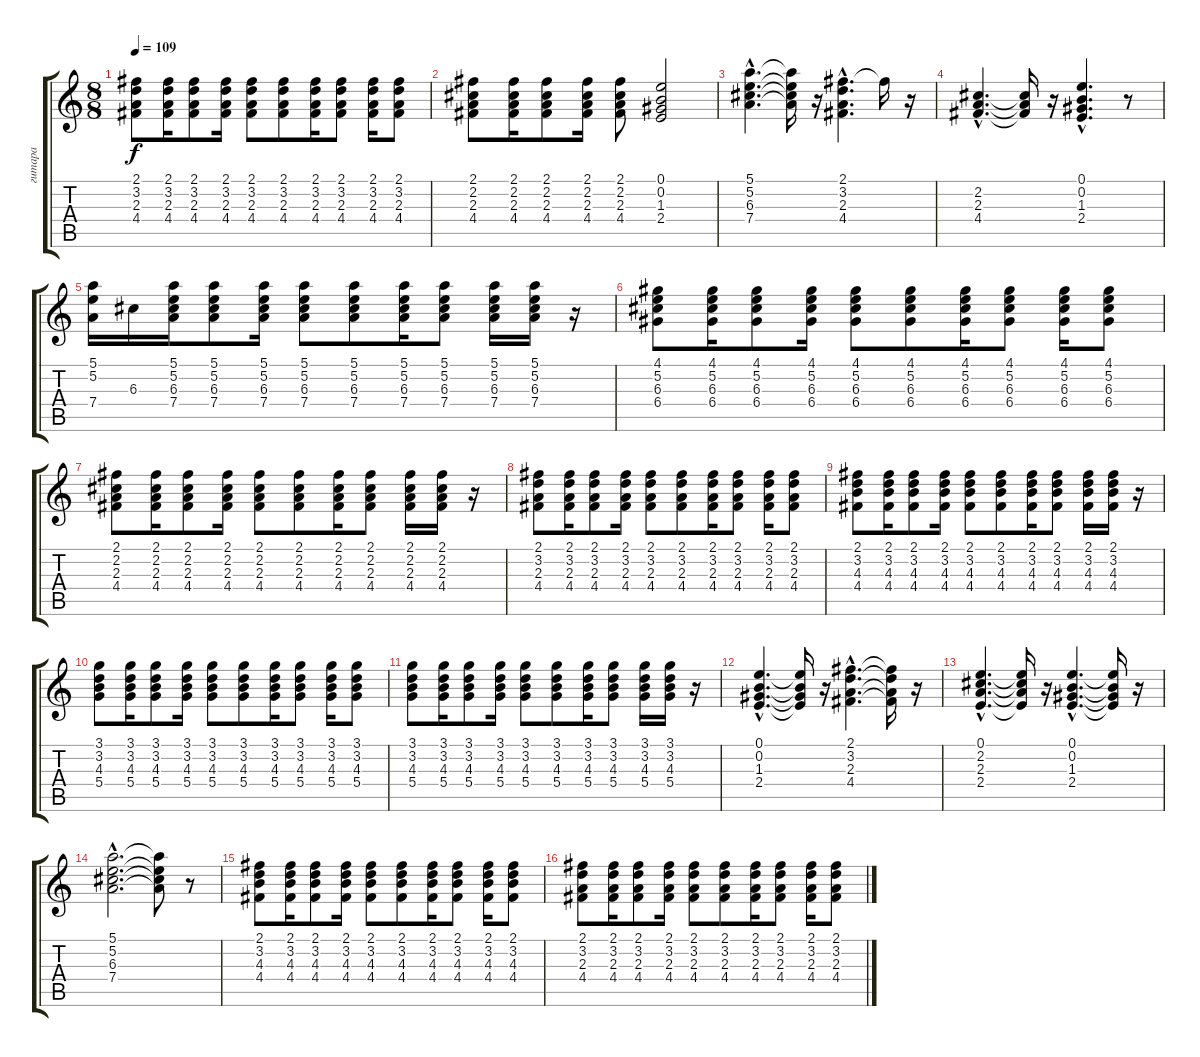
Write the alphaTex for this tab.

\track ("гитара" "гитара") {instrument acousticguitarnylon}
\staff {score tabs}
\tuning (E4 B3 G3 D3 A2 E2) {hide}
\ts (8 8)
\tempo 109
\clef g2
\ks c
(2.1 3.2 2.3 4.4).8{dy f} (2.1 3.2 2.3 4.4).16 (2.1 3.2 2.3 4.4).8 (2.1 3.2 2.3 4.4).16 (2.1 3.2 2.3 4.4).8 (2.1 3.2 2.3 4.4).8 (2.1 3.2 2.3 4.4).16 (2.1 3.2 2.3 4.4).8 (2.1 3.2 2.3 4.4).16 (2.1 3.2 2.3 4.4).8 |
(2.1 2.2 2.3 4.4).8 (2.1 2.2 2.3 4.4).16 (2.1 2.2 2.3 4.4).8 (2.1 2.2 2.3 4.4).16 (2.1 2.2 2.3 4.4).8 (0.1 0.2 1.3 2.4).2 |
(5.1{hac} 5.2{hac} 6.3{hac} 7.4{hac}).4{d} (5.1{t} 5.2{t} 6.3{t} 7.4{t}).16 r.16 (2.1{hac} 3.2{hac} 2.3{hac} 4.4{hac}).4{d} 2.1{t}.16 r.16 |
(2.2{hac} 2.3{hac} 4.4{hac}).4{d} (2.2{t} 2.3{t} 4.4{t}).16 r.16 (0.1{hac} 0.2{hac} 1.3{hac} 2.4{hac}).4{d} r.8 |
(5.1 5.2 7.4).16 6.3.16 (5.1 5.2 6.3 7.4).16 (5.1 5.2 6.3 7.4).8 (5.1 5.2 6.3 7.4).16 (5.1 5.2 6.3 7.4).8 (5.1 5.2 6.3 7.4).8 (5.1 5.2 6.3 7.4).16 (5.1 5.2 6.3 7.4).8 (5.1 5.2 6.3 7.4).16 (5.1 5.2 6.3 7.4).16 r.16 |
(4.1 5.2 6.3 6.4).8 (4.1 5.2 6.3 6.4).16 (4.1 5.2 6.3 6.4).8 (4.1 5.2 6.3 6.4).16 (4.1 5.2 6.3 6.4).8 (4.1 5.2 6.3 6.4).8 (4.1 5.2 6.3 6.4).16 (4.1 5.2 6.3 6.4).8 (4.1 5.2 6.3 6.4).16 (4.1 5.2 6.3 6.4).8 |
(2.1 2.2 2.3 4.4).8 (2.1 2.2 2.3 4.4).16 (2.1 2.2 2.3 4.4).8 (2.1 2.2 2.3 4.4).16 (2.1 2.2 2.3 4.4).8 (2.1 2.2 2.3 4.4).8 (2.1 2.2 2.3 4.4).16 (2.1 2.2 2.3 4.4).8 (2.1 2.2 2.3 4.4).16 (2.1 2.2 2.3 4.4).16 r.16 |
(2.1 3.2 2.3 4.4).8 (2.1 3.2 2.3 4.4).16 (2.1 3.2 2.3 4.4).8 (2.1 3.2 2.3 4.4).16 (2.1 3.2 2.3 4.4).8 (2.1 3.2 2.3 4.4).8 (2.1 3.2 2.3 4.4).16 (2.1 3.2 2.3 4.4).8 (2.1 3.2 2.3 4.4).16 (2.1 3.2 2.3 4.4).8 |
(2.1 3.2 4.3 4.4).8 (2.1 3.2 4.3 4.4).16 (2.1 3.2 4.3 4.4).8 (2.1 3.2 4.3 4.4).16 (2.1 3.2 4.3 4.4).8 (2.1 3.2 4.3 4.4).8 (2.1 3.2 4.3 4.4).16 (2.1 3.2 4.3 4.4).8 (2.1 3.2 4.3 4.4).16 (2.1 3.2 4.3 4.4).16 r.16 |
(3.1 3.2 4.3 5.4).8 (3.1 3.2 4.3 5.4).16 (3.1 3.2 4.3 5.4).8 (3.1 3.2 4.3 5.4).16 (3.1 3.2 4.3 5.4).8 (3.1 3.2 4.3 5.4).8 (3.1 3.2 4.3 5.4).16 (3.1 3.2 4.3 5.4).8 (3.1 3.2 4.3 5.4).16 (3.1 3.2 4.3 5.4).8 |
(3.1 3.2 4.3 5.4).8 (3.1 3.2 4.3 5.4).16 (3.1 3.2 4.3 5.4).8 (3.1 3.2 4.3 5.4).16 (3.1 3.2 4.3 5.4).8 (3.1 3.2 4.3 5.4).8 (3.1 3.2 4.3 5.4).16 (3.1 3.2 4.3 5.4).8 (3.1 3.2 4.3 5.4).16 (3.1 3.2 4.3 5.4).16 r.16 |
(0.1{hac} 0.2{hac} 1.3{hac} 2.4{hac}).4{d} (0.1{t} 0.2{t} 1.3{t} 2.4{t}).16 r.16 (2.1{hac} 3.2{hac} 2.3{hac} 4.4{hac}).4{d} (2.1{t} 3.2{t} 2.3{t} 4.4{t}).16 r.16 |
(0.1{hac} 2.2{hac} 2.3{hac} 2.4{hac}).4{d} (0.1{t} 2.2{t} 2.3{t} 2.4{t}).16 r.16 (0.1{hac} 0.2{hac} 1.3{hac} 2.4{hac}).4{d} (0.1{t} 0.2{t} 1.3{t} 2.4{t}).16 r.16 |
(5.1{hac} 5.2{hac} 6.3{hac} 7.4{hac}).2{d} (5.1{t} 5.2{t} 6.3{t} 7.4{t}).8 r.8 |
(2.1 3.2 4.3 4.4).8 (2.1 3.2 4.3 4.4).16 (2.1 3.2 4.3 4.4).8 (2.1 3.2 4.3 4.4).16 (2.1 3.2 4.3 4.4).8 (2.1 3.2 4.3 4.4).8 (2.1 3.2 4.3 4.4).16 (2.1 3.2 4.3 4.4).8 (2.1 3.2 4.3 4.4).16 (2.1 3.2 4.3 4.4).8 |
(2.1 3.2 2.3 4.4).8 (2.1 3.2 2.3 4.4).16 (2.1 3.2 2.3 4.4).8 (2.1 3.2 2.3 4.4).16 (2.1 3.2 2.3 4.4).8 (2.1 3.2 2.3 4.4).8 (2.1 3.2 2.3 4.4).16 (2.1 3.2 2.3 4.4).8 (2.1 3.2 2.3 4.4).16 (2.1 3.2 2.3 4.4).8
